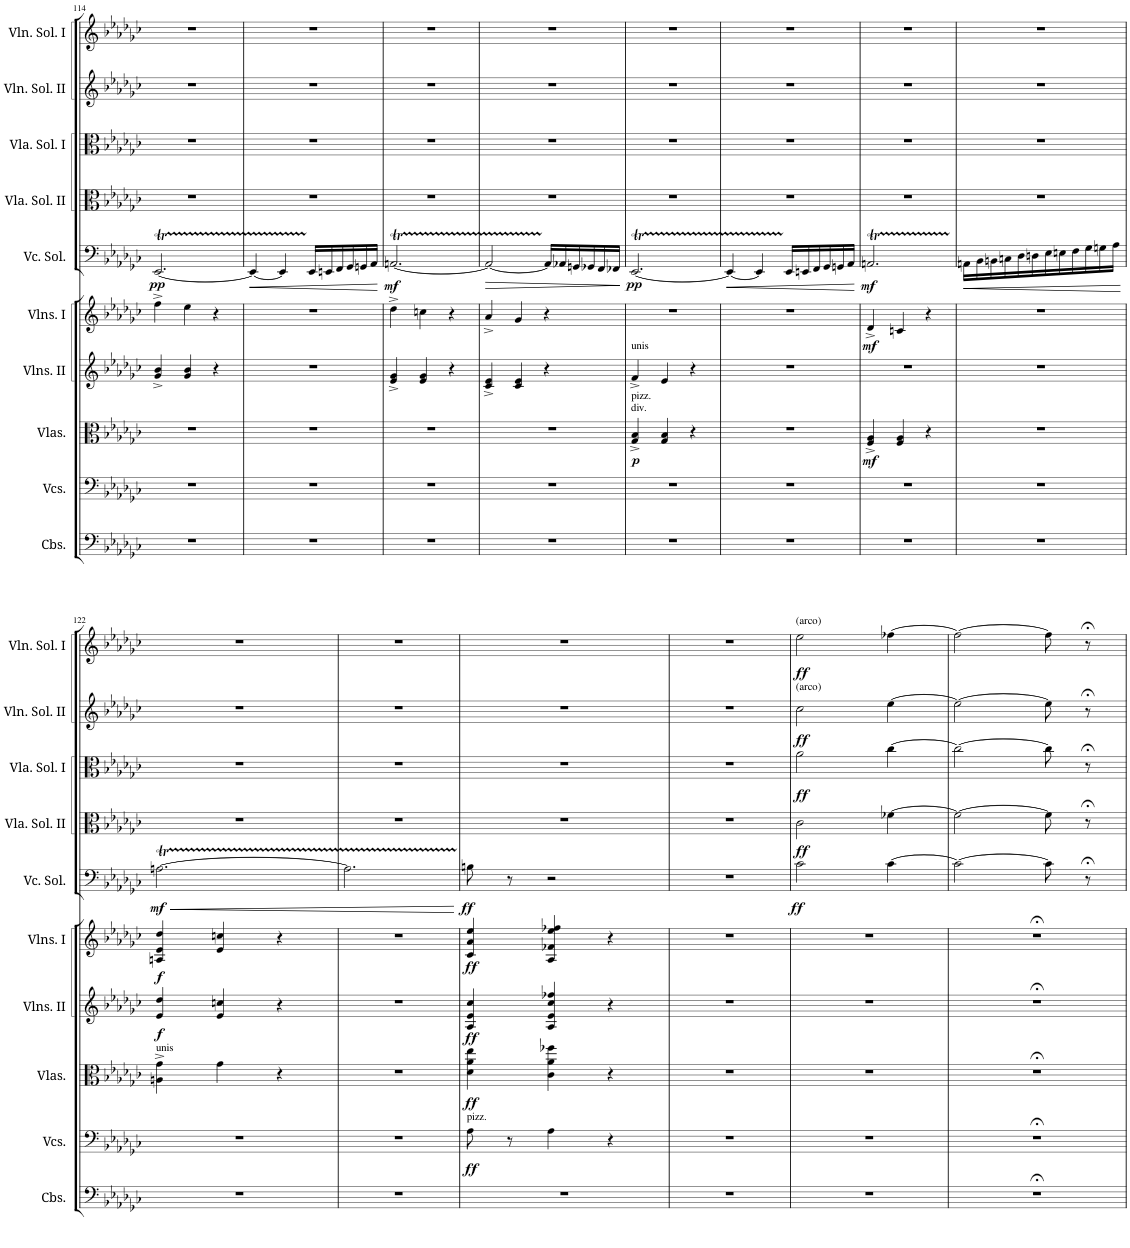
**kern	**kern	**dynam	**kern	**dynam	**kern	**dynam	**kern	**dynam	**kern	**dynam	**kern	**dynam	**kern	**dynam	**kern	**dynam	**kern	**dynam
*part10	*part9	*part9	*part8	*part8	*part7	*part7	*part6	*part6	*part5	*part5	*part4	*part4	*part3	*part3	*part2	*part2	*part1	*part1
*staff10	*staff9	*staff9	*staff8	*staff8	*staff7	*staff7	*staff6	*staff6	*staff5	*staff5	*staff4	*staff4	*staff3	*staff3	*staff2	*staff2	*staff1	*staff1
*I"Contrabasses	*I"Violoncellos	*	*I"Violas	*	*I"Violins II	*	*I"Violins I	*	*I"Violoncello Solo	*	*I"Viola Solo II	*	*I"Viola Solo I	*	*I"Violin Solo II	*	*I"Violin Solo I	*
*I'Cbs.	*I'Vcs.	*	*I'Vlas.	*	*I'Vlns. II	*	*I'Vlns. I	*	*I'Vc. Sol.	*	*I'Vla. Sol. II	*	*I'Vla. Sol. I	*	*I'Vln. Sol. II	*	*I'Vln. Sol. I	*
!!LO:PB:g=z
*clefF4	*clefF4	*	*clefC3	*	*clefG2	*	*clefG2	*	*clefF4	*	*clefC3	*	*clefC3	*	*clefG2	*	*clefG2	*
*Trd7c12	*	*	*	*	*	*	*	*	*	*	*	*	*	*	*	*	*	*
*k[b-e-a-d-g-c-]	*k[b-e-a-d-g-c-]	*	*k[b-e-a-d-g-c-]	*	*k[b-e-a-d-g-c-]	*	*k[b-e-a-d-g-c-]	*	*k[b-e-a-d-g-c-]	*	*k[b-e-a-d-g-c-]	*	*k[b-e-a-d-g-c-]	*	*k[b-e-a-d-g-c-]	*	*k[b-e-a-d-g-c-]	*
*M3/4	*M3/4	*	*M3/4	*	*M3/4	*	*M3/4	*	*M3/4	*	*M3/4	*	*M3/4	*	*M3/4	*	*M3/4	*
=114	=114	=114	=114	=114	=114	=114	=114	=114	=114	=114	=114	=114	=114	=114	=114	=114	=114	=114
!	!	!	!	!	!	!	!	!	!	!LO:DY:b	!	!	!	!	!	!	!	!
2.r	2.r	.	2.r	.	4g-/^ 4b-/^	.	4ff^\	.	[2.EE-T/	pp	2.r	.	2.r	.	2.r	.	2.r	.
.	.	.	.	.	4g-/ 4b-/	.	4ee-\	.	.	.	.	.	.	.	.	.	.	.
.	.	.	.	.	4r	.	4r	.	.	.	.	.	.	.	.	.	.	.
=115	=115	=115	=115	=115	=115	=115	=115	=115	=115	=115	=115	=115	=115	=115	=115	=115	=115	=115
!	!	!	!	!	!	!	!	!	!	!LO:HP:b	!	!	!	!	!	!	!	!
2.r	2.r	.	2.r	.	2.r	.	2.r	.	4EE-/_	<	2.r	.	2.r	.	2.r	.	2.r	.
.	.	.	.	.	.	.	.	.	4EE-TTT/]	.	.	.	.	.	.	.	.	.
*	*	*	*	*	*	*	*	*	*Xtuplet	*	*	*	*	*	*	*	*	*
.	.	.	.	.	.	.	.	.	24EE-/LL	.	.	.	.	.	.	.	.	.
.	.	.	.	.	.	.	.	.	24EEn/	.	.	.	.	.	.	.	.	.
.	.	.	.	.	.	.	.	.	24FF/	.	.	.	.	.	.	.	.	.
.	.	.	.	.	.	.	.	.	24GG-/	.	.	.	.	.	.	.	.	.
.	.	.	.	.	.	.	.	.	24GGn/	.	.	.	.	.	.	.	.	.
.	.	.	.	.	.	.	.	.	24AA-/JJ	.	.	.	.	.	.	.	.	.
.	.	.	.	.	.	.	.	.	.	[	.	.	.	.	.	.	.	.
=116	=116	=116	=116	=116	=116	=116	=116	=116	=116	=116	=116	=116	=116	=116	=116	=116	=116	=116
!	!	!	!	!	!	!	!	!	!	!LO:DY:b	!	!	!	!	!	!	!	!
2.r	2.r	.	2.r	.	4e-/^ 4g-/^	.	4dd-^\	.	[2.AAnt/	mf	2.r	.	2.r	.	2.r	.	2.r	.
.	.	.	.	.	4e-/ 4g-/	.	4ccn\	.	.	.	.	.	.	.	.	.	.	.
.	.	.	.	.	4r	.	4r	.	.	.	.	.	.	.	.	.	.	.
=117	=117	=117	=117	=117	=117	=117	=117	=117	=117	=117	=117	=117	=117	=117	=117	=117	=117	=117
!	!	!	!	!	!	!	!	!	!	!LO:HP:b	!	!	!	!	!	!	!	!
2.r	2.r	.	2.r	.	4c-/^ 4e-/^	.	4a-^/	.	2AATTT/_	>	2.r	.	2.r	.	2.r	.	2.r	.
.	.	.	.	.	4c-/ 4e-/	.	4g-/	.	.	.	.	.	.	.	.	.	.	.
.	.	.	.	.	4r	.	4r	.	24AA/LL]	.	.	.	.	.	.	.	.	.
.	.	.	.	.	.	.	.	.	24AA-X/	.	.	.	.	.	.	.	.	.
.	.	.	.	.	.	.	.	.	24GGn/	.	.	.	.	.	.	.	.	.
.	.	.	.	.	.	.	.	.	24GG-X/	.	.	.	.	.	.	.	.	.
.	.	.	.	.	.	.	.	.	24FF/	.	.	.	.	.	.	.	.	.
.	.	.	.	.	.	.	.	.	24FF-X/JJ	.	.	.	.	.	.	.	.	.
.	.	.	.	.	.	.	.	.	.	]	.	.	.	.	.	.	.	.
=118	=118	=118	=118	=118	=118	=118	=118	=118	=118	=118	=118	=118	=118	=118	=118	=118	=118	=118
!	!	!	!	!	!LO:TX:a:t=unis	!	!	!	!	!	!	!	!	!	!	!	!	!
!	!	!	!LO:TX:a:t=div.	!	!	!	!	!	!	!	!	!	!	!	!	!	!	!
!	!	!	!LO:TX:a:t=pizz.	!	!	!	!	!	!	!	!	!	!	!	!	!	!	!
!	!	!	!	!LO:DY:b	!	!	!	!	!	!LO:DY:b	!	!	!	!	!	!	!	!
2.r	2.r	.	4G-/^ 4B-/^	p	4f^/	.	2.r	.	[2.EE-T/	pp	2.r	.	2.r	.	2.r	.	2.r	.
.	.	.	4G-/ 4B-/	.	4e-/	.	.	.	.	.	.	.	.	.	.	.	.	.
.	.	.	4r	.	4r	.	.	.	.	.	.	.	.	.	.	.	.	.
=119	=119	=119	=119	=119	=119	=119	=119	=119	=119	=119	=119	=119	=119	=119	=119	=119	=119	=119
!	!	!	!	!	!	!	!	!	!	!LO:HP:b	!	!	!	!	!	!	!	!
2.r	2.r	.	2.r	.	2.r	.	2.r	.	4EE-/_	<	2.r	.	2.r	.	2.r	.	2.r	.
.	.	.	.	.	.	.	.	.	4EE-TTT/]	.	.	.	.	.	.	.	.	.
.	.	.	.	.	.	.	.	.	24EE-/LL	.	.	.	.	.	.	.	.	.
.	.	.	.	.	.	.	.	.	24EEn/	.	.	.	.	.	.	.	.	.
.	.	.	.	.	.	.	.	.	24FF/	.	.	.	.	.	.	.	.	.
.	.	.	.	.	.	.	.	.	24GG-/	.	.	.	.	.	.	.	.	.
.	.	.	.	.	.	.	.	.	24GGn/	.	.	.	.	.	.	.	.	.
.	.	.	.	.	.	.	.	.	24AA-/JJ	.	.	.	.	.	.	.	.	.
.	.	.	.	.	.	.	.	.	.	[	.	.	.	.	.	.	.	.
=120	=120	=120	=120	=120	=120	=120	=120	=120	=120	=120	=120	=120	=120	=120	=120	=120	=120	=120
!	!	!	!	!LO:DY:b	!	!	!	!LO:DY:b	!	!LO:DY:b	!	!	!	!	!	!	!	!
2.r	2.r	.	4F/^ 4A-/^	mf	2.r	.	4d-^/	mf	2.AAnt/	mf	2.r	.	2.r	.	2.r	.	2.r	.
.	.	.	4F/ 4A-/	.	.	.	4cn/	.	.	.	.	.	.	.	.	.	.	.
.	.	.	4r	.	.	.	4r	.	.	.	.	.	.	.	.	.	.	.
=121	=121	=121	=121	=121	=121	=121	=121	=121	=121	=121	=121	=121	=121	=121	=121	=121	=121	=121
!	!	!	!	!	!	!	!	!	!	!LO:HP:b	!	!	!	!	!	!	!	!
2.r	2.r	.	2.r	.	2.r	.	2.r	.	16AAn\LL	<	2.r	.	2.r	.	2.r	.	2.r	.
.	.	.	.	.	.	.	.	.	16BB-\	.	.	.	.	.	.	.	.	.
.	.	.	.	.	.	.	.	.	16BBn\	.	.	.	.	.	.	.	.	.
.	.	.	.	.	.	.	.	.	16Cn\	.	.	.	.	.	.	.	.	.
.	.	.	.	.	.	.	.	.	16D-\	.	.	.	.	.	.	.	.	.
.	.	.	.	.	.	.	.	.	16Dn\	.	.	.	.	.	.	.	.	.
.	.	.	.	.	.	.	.	.	16E-\	.	.	.	.	.	.	.	.	.
.	.	.	.	.	.	.	.	.	16En\	.	.	.	.	.	.	.	.	.
.	.	.	.	.	.	.	.	.	16F\	.	.	.	.	.	.	.	.	.
.	.	.	.	.	.	.	.	.	16G-\	.	.	.	.	.	.	.	.	.
.	.	.	.	.	.	.	.	.	16Gn\	.	.	.	.	.	.	.	.	.
.	.	.	.	.	.	.	.	.	16A-\JJ	.	.	.	.	.	.	.	.	.
.	.	.	.	.	.	.	.	.	.	[	.	.	.	.	.	.	.	.
!!LO:LB:g=z
=122	=122	=122	=122	=122	=122	=122	=122	=122	=122	=122	=122	=122	=122	=122	=122	=122	=122	=122
!	!	!	!LO:TX:a:t=unis	!	!	!	!	!	!	!	!	!	!	!	!	!	!	!
!	!	!	!	!	!	!LO:DY:b	!	!LO:DY:b	!	!LO:HP:b	!	!	!	!	!	!	!	!
!	!	!	!	!	!	!	!	!	!	!LO:DY:n=1:b	!	!	!	!	!	!	!	!
2.r	2.r	.	4An\^ 4g-\^	.	4e-/ 4dd-/	f	4An/ 4e-/ 4dd-/	f	[2.Ant\	< mf	2.r	.	2.r	.	2.r	.	2.r	.
.	.	.	4g-\	.	4e-/ 4ccn/	.	4e-/ 4ccn/	.	.	.	.	.	.	.	.	.	.	.
.	.	.	4r	.	4r	.	4r	.	.	.	.	.	.	.	.	.	.	.
=123	=123	=123	=123	=123	=123	=123	=123	=123	=123	=123	=123	=123	=123	=123	=123	=123	=123	=123
2.r	2.r	.	2.r	.	2.r	.	2.r	.	2.ATTT\]	.	2.r	.	2.r	.	2.r	.	2.r	.
.	.	.	.	.	.	.	.	.	.	[	.	.	.	.	.	.	.	.
=124	=124	=124	=124	=124	=124	=124	=124	=124	=124	=124	=124	=124	=124	=124	=124	=124	=124	=124
!	!LO:TX:a:t=pizz.	!	!	!	!	!	!	!	!	!	!	!	!	!	!	!	!	!
!	!	!LO:DY:b	!	!LO:DY:b	!	!LO:DY:b	!	!LO:DY:b	!	!LO:DY:b	!	!	!	!	!	!	!	!
2.r	8A-\	ff	4d-\ 4a-\ 4ee-\	ff	4A-/ 4e-/ 4cc-/	ff	4c-/ 4a-/ 4ee-/	ff	8Bn\	ff	2.r	.	2.r	.	2.r	.	2.r	.
.	8r	.	.	.	.	.	.	.	8r	.	.	.	.	.	.	.	.	.
.	4A-\	.	4c-\ 4a-\ 4ff-X\	.	4A-/ 4e-/ 4cc-/ 4ff-X/	.	4A-/ 4f-X/ 4ee-/ 4ff-X/	.	2r	.	.	.	.	.	.	.	.	.
.	4r	.	4r	.	4r	.	4r	.	.	.	.	.	.	.	.	.	.	.
=125	=125	=125	=125	=125	=125	=125	=125	=125	=125	=125	=125	=125	=125	=125	=125	=125	=125	=125
2.r	2.r	.	2.r	.	2.r	.	2.r	.	2.r	.	2.r	.	2.r	.	2.r	.	2.r	.
=126	=126	=126	=126	=126	=126	=126	=126	=126	=126	=126	=126	=126	=126	=126	=126	=126	=126	=126
!	!	!	!	!	!	!	!	!	!	!	!	!	!	!	!	!	!LO:TX:a:t=(arco)	!
!	!	!	!	!	!	!	!	!	!	!	!	!	!	!	!LO:TX:a:t=(arco)	!	!	!
!	!	!	!	!	!	!	!	!	!	!LO:DY:b	!	!LO:DY:b	!	!LO:DY:b	!	!LO:DY:b	!	!LO:DY:b
2.r	2.r	.	2.r	.	2.r	.	2.r	.	2c-\	ff	2c-\	ff	2a-\	ff	2cc-\	ff	2ee-\	ff
.	.	.	.	.	.	.	.	.	[4c-\	.	[4f-X\	.	[4cc-\	.	[4ee-\	.	[4ff-X\	.
=127	=127	=127	=127	=127	=127	=127	=127	=127	=127	=127	=127	=127	=127	=127	=127	=127	=127	=127
2.r;<	2.r;<	.	2.r;<	.	2.r;<	.	2.r;<	.	2c-\_	.	2f-\_	.	2cc-\_	.	2ee-\_	.	2ff-\_	.
.	.	.	.	.	.	.	.	.	8c-\]	.	8f-\]	.	8cc-\]	.	8ee-\]	.	8ff-\]	.
.	.	.	.	.	.	.	.	.	8r;<	.	8r;<	.	8r;<	.	8r;<	.	8r;<	.
=	=	=	=	=	=	=	=	=	=	=	=	=	=	=	=	=	=	=
*-	*-	*-	*-	*-	*-	*-	*-	*-	*-	*-	*-	*-	*-	*-	*-	*-	*-	*-
